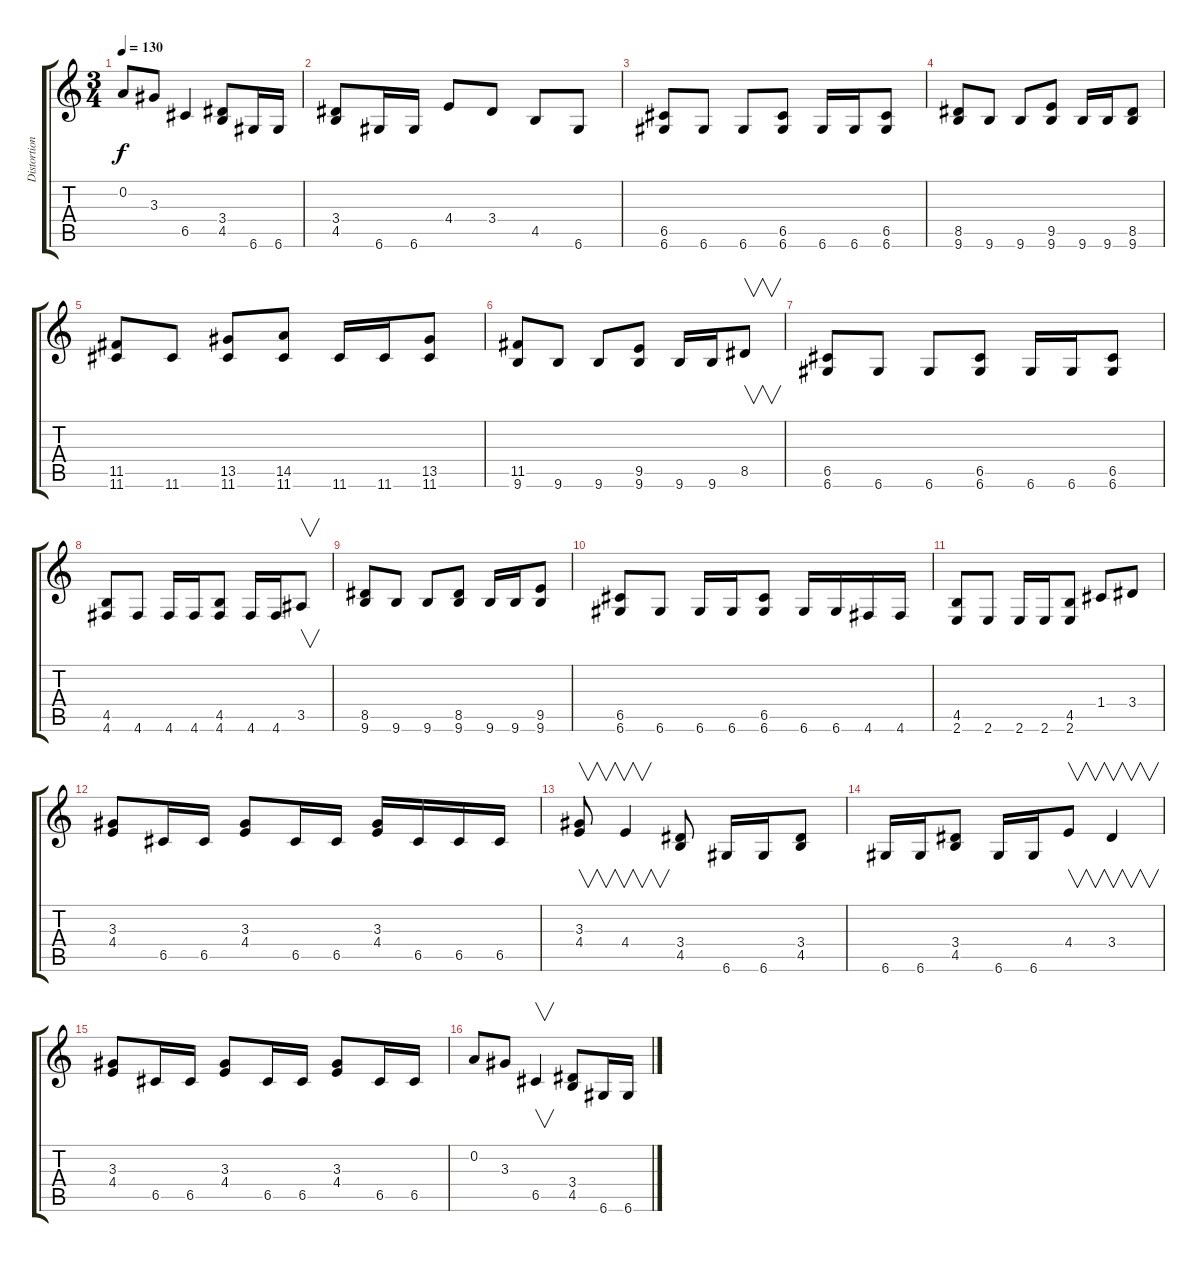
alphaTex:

\track ("Distortion 2" "Distortion") {instrument distortionguitar}
\staff {score tabs}
\tuning (D4 A3 F3 C3 G2 D2) {hide}
\ts (3 4)
\tempo 130
\clef g2
\ks c
0.2.8{dy f} 3.3.8 6.5.4 (3.4 4.5).8 6.6.16 6.6.16 |
(3.4 4.5).8 6.6.16 6.6.16 4.4.8 3.4.8 4.5.8 6.6.8 |
(6.5 6.6).8 6.6.8 6.6.8 (6.5 6.6).8 6.6.16 6.6.16 (6.5 6.6).8 |
(8.5 9.6).8 9.6.8 9.6.8 (9.5 9.6).8 9.6.16 9.6.16 (8.5 9.6).8 |
(11.5 11.6).8 11.6.8 (13.5 11.6).8 (14.5 11.6).8 11.6.16 11.6.16 (13.5 11.6).8 |
(11.5 9.6).8 9.6.8 9.6.8 (9.5 9.6).8 9.6.16 9.6.16 8.5.8{v} |
(6.5 6.6).8 6.6.8 6.6.8 (6.5 6.6).8 6.6.16 6.6.16 (6.5 6.6).8 |
(4.5 4.6).8 4.6.8 4.6.16 4.6.16 (4.5 4.6).8 4.6.16 4.6.16 3.5.8{v} |
(8.5 9.6).8 9.6.8 9.6.8 (8.5 9.6).8 9.6.16 9.6.16 (9.5 9.6).8 |
(6.5 6.6).8 6.6.8 6.6.16 6.6.16 (6.5 6.6).8 6.6.16 6.6.16 4.6.16 4.6.16 |
(4.5 2.6).8 2.6.8 2.6.16 2.6.16 (4.5 2.6).8 1.4.8 3.4.8 |
(3.3 4.4).8 6.5.16 6.5.16 (3.3 4.4).8 6.5.16 6.5.16 (3.3 4.4).16 6.5.16 6.5.16 6.5.16 |
(3.3 4.4).8{v} 4.4.4{v} (3.4 4.5).8 6.6.16 6.6.16 (3.4 4.5).8 |
6.6.16 6.6.16 (3.4 4.5).8 6.6.16 6.6.16 4.4.8{v} 3.4.4{v} |
(3.3 4.4).8 6.5.16 6.5.16 (3.3 4.4).8 6.5.16 6.5.16 (3.3 4.4).8 6.5.16 6.5.16 |
0.2.8 3.3.8 6.5.4{v} (3.4 4.5).8 6.6.16 6.6.16
